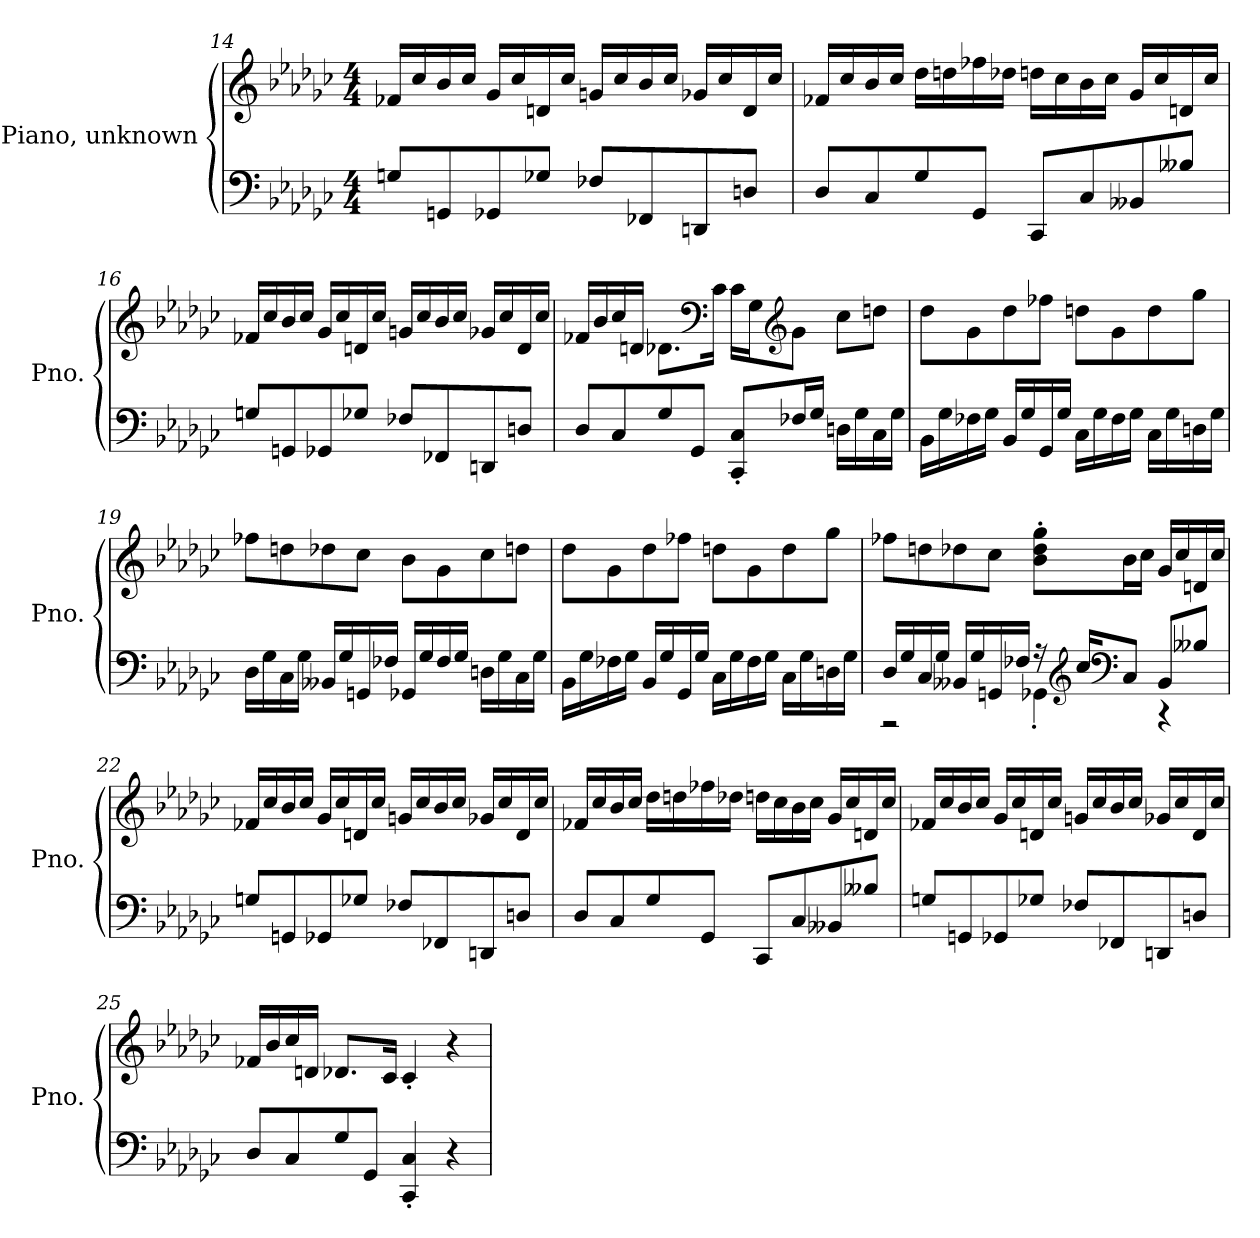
**kern	**kern
*part1	*part1
*staff2	*staff1
*I"Piano, unknown	*
*I'Pno.	*
*clefF4	*clefG2
*k[b-e-a-d-g-c-]	*k[b-e-a-d-g-c-]
*M4/4	*M4/4
=14	=14
8Gn/L	16f-X/LL
.	16cc-/
8GGn/	16b-/
.	16cc-/JJ
8GG-X/	16g-/LL
.	16cc-/
8G-X/J	16dn/
.	16cc-/JJ
8F-X/L	16gn/LL
.	16cc-/
8FF-X/	16b-/
.	16cc-/JJ
8DDn/	16g-X/LL
.	16cc-/
8Dn/J	16d/
.	16cc-/JJ
!!LO:LB:g=z
=15	=15
8D-/L	16f-X/LL
.	16cc-/
8C-/	16b-/
.	16cc-/JJ
8G-/	16dd-\LL
.	16ddn\
8GG-/J	16ff-X\
.	16dd-X\JJ
8CC-/L	16ddn\LL
.	16cc-\
8C-/	16b-\
.	16cc-\JJ
8BB--X/	16g-/LL
.	16cc-/
8B--X/J	16dn/
.	16cc-/JJ
=16	=16
8Gn/L	16f-X/LL
.	16cc-/
8GGn/	16b-/
.	16cc-/JJ
8GG-X/	16g-/LL
.	16cc-/
8G-X/J	16dn/
.	16cc-/JJ
8F-X/L	16gn/LL
.	16cc-/
8FF-X/	16b-/
.	16cc-/JJ
8DDn/	16g-X/LL
.	16cc-/
8Dn/J	16d/
.	16cc-/JJ
!!LO:LB:g=z
=17	=17
8D-/L	16f-X/LL
.	16b-/
8C-/	16cc-/
.	16dn/JJ
8G-/	8.d-X\L
8GG-/J	.
*	*clefF4
.	16c-\Jk
8CC-/' 8C-/'L	16c-\LL
.	16G-\J
*	*clefG2
16F-X/L	8g-\J
16G-/JJ	.
16Dn\LL	8cc-\L
16G-\	.
16C-\	8ddn\J
16G-\JJ	.
=18	=18
16BB-\LL	8dd-\L
16G-\	.
16F-X\	8g-\
16G-\JJ	.
16BB-/LL	8dd-\
16G-/	.
16GG-/	8ff-X\J
16G-/JJ	.
16C-\LL	8ddn\L
16G-\	.
16F-\	8g-\
16G-\JJ	.
16C-\LL	8dd\
16G-\	.
16Dn\	8gg-\J
16G-\JJ	.
!!LO:LB:g=z
=19	=19
16D-\LL	8ff-X\L
16G-\	.
16C-\	8ddn\
16G-\JJ	.
16BB--X/LL	8dd-X\
16G-/	.
16GGn/	8cc-\J
16F-X/JJ	.
16GG-X/LL	8b-\L
16G-/	.
16F-/	8g-\
16G-/JJ	.
16Dn\LL	8cc-\
16G-\	.
16C-\	8ddn\J
16G-\JJ	.
=20	=20
16BB-\LL	8dd-\L
16G-\	.
16F-X\	8g-\
16G-\JJ	.
16BB-/LL	8dd-\
16G-/	.
16GG-/	8ff-X\J
16G-/JJ	.
16C-\LL	8ddn\L
16G-\	.
16F-\	8g-\
16G-\JJ	.
16C-\LL	8dd\
16G-\	.
16Dn\	8gg-\J
16G-\JJ	.
!!LO:LB:g=z
=21	=21
*^	*
16D-/LL	2r	8ff-X\L
16G-/	.	.
16C-/	.	8ddn\
16G-/JJ	.	.
16BB--X/LL	.	8dd-X\
16G-/	.	.
16GGn/	.	8cc-\J
16F-X/JJ	.	.
16r	4GG-X'\	8b-\' 8dd-\' 8gg-\'L
*clefG2	*	*
16cc-/KL	.	.
*clefF4	*	*
8C-/J	.	16b-\L
.	.	16cc-\JJ
8BB--/L	4r	16g-/LL
.	.	16cc-/
8B--X/J	.	16dn/
.	.	16cc-/JJ
*v	*v	*
=22	=22
8Gn/L	16f-X/LL
.	16cc-/
8GGn/	16b-/
.	16cc-/JJ
8GG-X/	16g-/LL
.	16cc-/
8G-X/J	16dn/
.	16cc-/JJ
8F-X/L	16gn/LL
.	16cc-/
8FF-X/	16b-/
.	16cc-/JJ
8DDn/	16g-X/LL
.	16cc-/
8Dn/J	16d/
.	16cc-/JJ
!!LO:LB:g=z
=23	=23
8D-/L	16f-X/LL
.	16cc-/
8C-/	16b-/
.	16cc-/JJ
8G-/	16dd-\LL
.	16ddn\
8GG-/J	16ff-X\
.	16dd-X\JJ
8CC-/L	16ddn\LL
.	16cc-\
8C-/	16b-\
.	16cc-\JJ
8BB--X/	16g-/LL
.	16cc-/
8B--X/J	16dn/
.	16cc-/JJ
=24	=24
8Gn/L	16f-X/LL
.	16cc-/
8GGn/	16b-/
.	16cc-/JJ
8GG-X/	16g-/LL
.	16cc-/
8G-X/J	16dn/
.	16cc-/JJ
8F-X/L	16gn/LL
.	16cc-/
8FF-X/	16b-/
.	16cc-/JJ
8DDn/	16g-X/LL
.	16cc-/
8Dn/J	16d/
.	16cc-/JJ
!!LO:PB:g=z
=25	=25
8D-/L	16f-X/LL
.	16b-/
8C-/	16cc-/
.	16dn/JJ
8G-/	8.d-X/L
8GG-/J	.
.	16c-/Jk
4CC-/' 4C-/'	4c-'/
4r	4r
=	=
*-	*-
